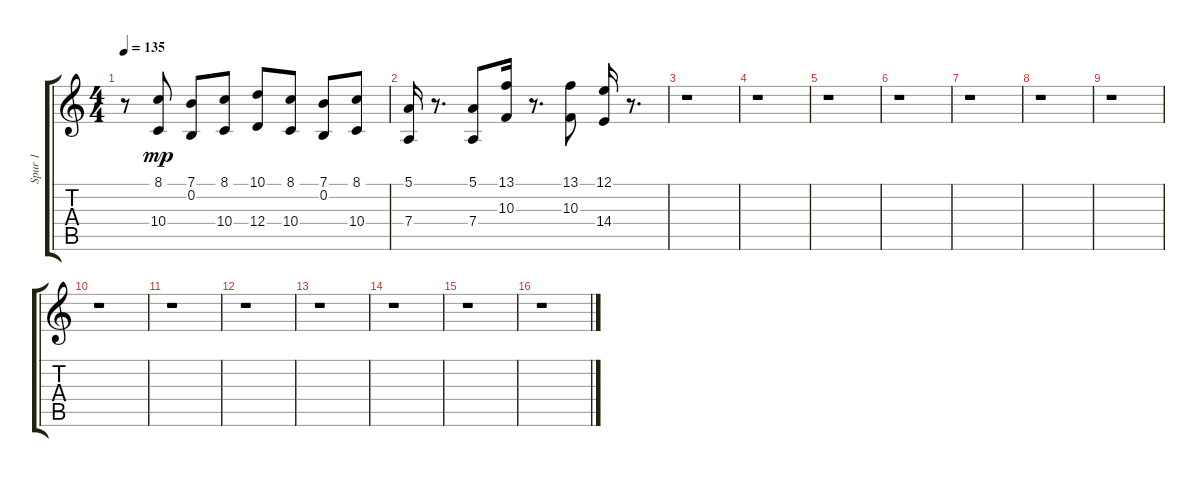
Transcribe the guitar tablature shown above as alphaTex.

\track ("Spur 1" "Spur 1") {instrument lead2sawtooth}
\staff {score tabs}
\tuning (E4 B3 G3 D3 A2 E2) {hide}
\ts (4 4)
\tempo 135
\clef g2
\ks c
r.8{dy mp} (8.1 10.4).8 (7.1 0.2).8 (8.1 10.4).8 (10.1 12.4).8 (8.1 10.4).8 (7.1 0.2).8 (8.1 10.4).8 |
(5.1 7.4).16 r.8{d} (5.1 7.4).8 (13.1 10.3).16 r.8{d} (13.1 10.3).8 (12.1 14.4).16 r.8{d} |
r.1 |
r.1 |
r.1 |
r.1 |
r.1 |
r.1 |
r.1 |
r.1 |
r.1 |
r.1 |
r.1 |
r.1 |
r.1 |
r.1
